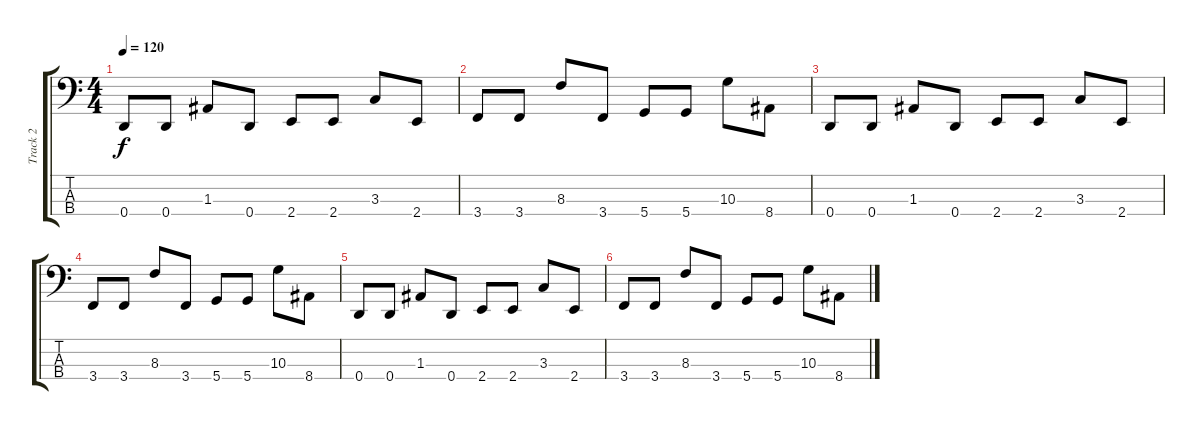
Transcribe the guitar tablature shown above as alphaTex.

\track ("Track 2" "Track 2") {instrument electricbassfinger}
\staff {score tabs}
\tuning (G2 D2 A1 D1) {hide}
\ts (4 4)
\tempo 120
\clef f4
\ks c
0.4.8{dy f} 0.4.8 1.3.8 0.4.8 2.4.8 2.4.8 3.3.8 2.4.8 |
3.4.8 3.4.8 8.3.8 3.4.8 5.4.8 5.4.8 10.3.8 8.4.8 |
0.4.8 0.4.8 1.3.8 0.4.8 2.4.8 2.4.8 3.3.8 2.4.8 |
3.4.8 3.4.8 8.3.8 3.4.8 5.4.8 5.4.8 10.3.8 8.4.8 |
0.4.8 0.4.8 1.3.8 0.4.8 2.4.8 2.4.8 3.3.8 2.4.8 |
3.4.8 3.4.8 8.3.8 3.4.8 5.4.8 5.4.8 10.3.8 8.4.8
